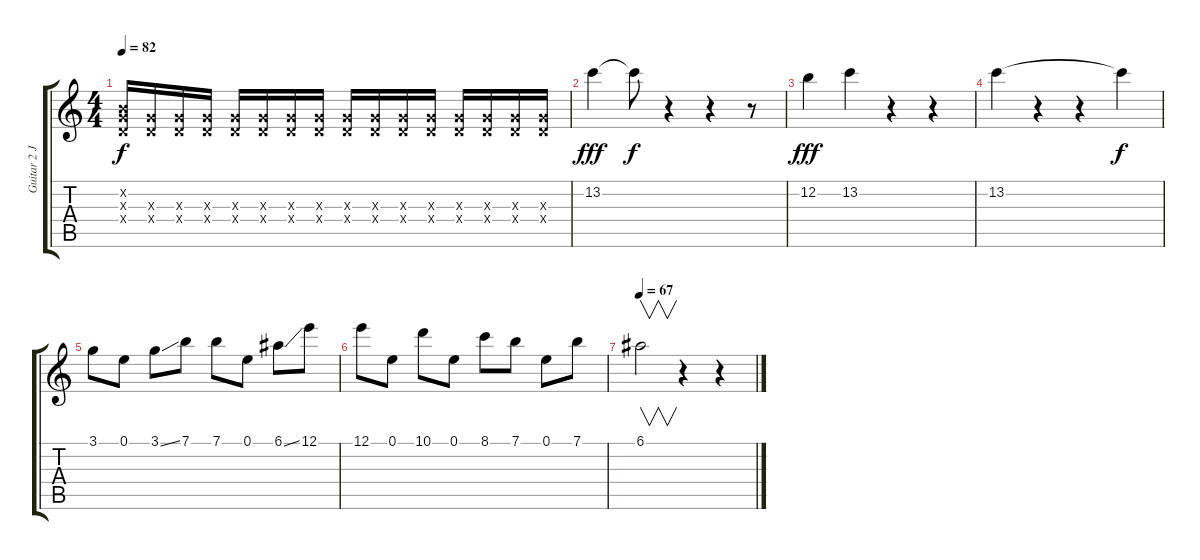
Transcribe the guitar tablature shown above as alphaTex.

\track ("Guitar 2 Jonny" "Guitar 2 J") {instrument distortionguitar}
\staff {score tabs}
\tuning (E4 B3 G3 D3 A2 E2) {hide}
\ts (4 4)
\tempo 82
\clef g2
\ks c
(0.2{x} 0.3{x} 0.4{x}).16{dy f} (0.3{x} 0.4{x}).16 (0.3{x} 0.4{x}).16 (0.3{x} 0.4{x}).16 (0.3{x} 0.4{x}).16 (0.3{x} 0.4{x}).16 (0.3{x} 0.4{x}).16 (0.3{x} 0.4{x}).16 (0.3{x} 0.4{x}).16 (0.3{x} 0.4{x}).16 (0.3{x} 0.4{x}).16 (0.3{x} 0.4{x}).16 (0.3{x} 0.4{x}).16 (0.3{x} 0.4{x}).16 (0.3{x} 0.4{x}).16 (0.3{x} 0.4{x}).16 |
13.2.4{dy fff} 13.2{t}.8{dy f} r.4 r.4 r.8 |
12.2.4{dy fff} 13.2.4 r.4 r.4 |
13.2.4 r.4 r.4 13.2{t}.4{dy f} |
3.1.8 0.1.8 3.1{ss}.8 7.1.8 7.1.8 0.1.8 6.1{ss}.8 12.1.8 |
12.1.8 0.1.8 10.1.8 0.1.8 8.1.8 7.1.8 0.1.8 7.1.8 |
\tempo 67
6.1.2{v} r.4 r.4
